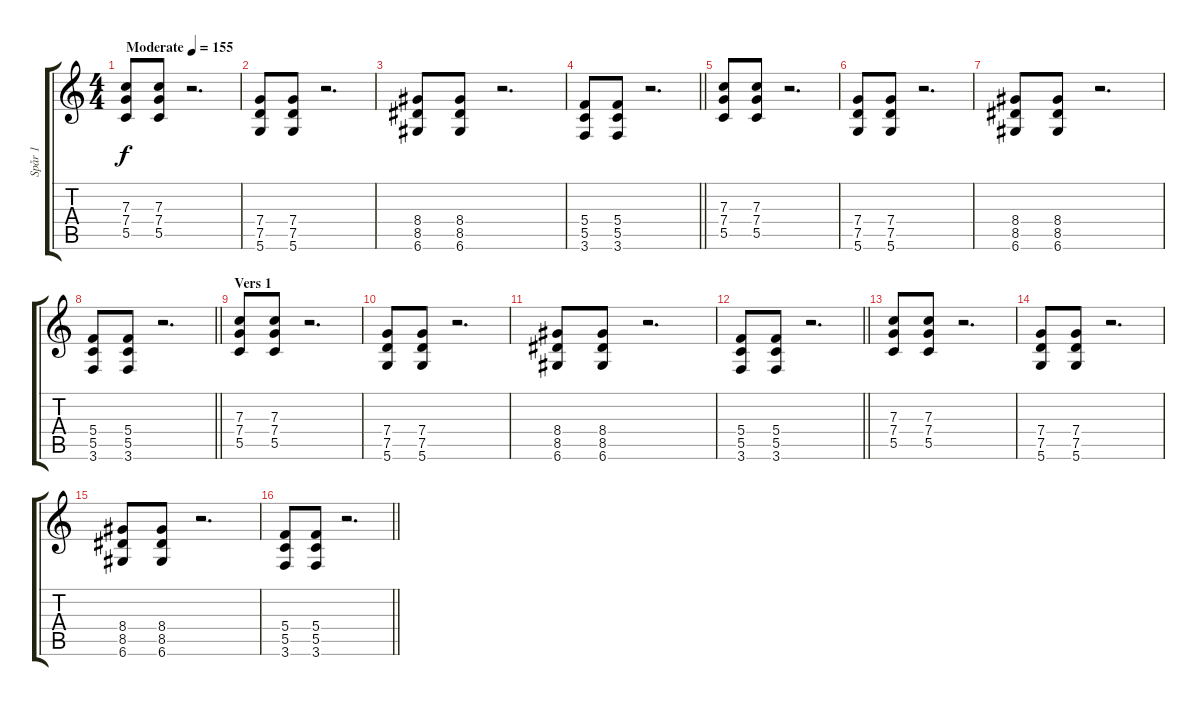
\track ("Spår 1" "Spår 1") {instrument distortionguitar}
\staff {score tabs}
\tuning (D4 A3 F3 C3 G2 D2) {hide}
\ts (4 4)
\tempo (155 "Moderate")
\clef g2
\ks c
(7.3 7.4 5.5).8{dy f instrument distortionguitar} (7.3 7.4 5.5).8 r.2{d} |
(7.4 7.5 5.6).8 (7.4 7.5 5.6).8 r.2{d} |
(8.4 8.5 6.6).8 (8.4 8.5 6.6).8 r.2{d} |
\barLineRight lightlight
(5.4 5.5 3.6).8 (5.4 5.5 3.6).8 r.2{d} |
(7.3 7.4 5.5).8 (7.3 7.4 5.5).8 r.2{d} |
(7.4 7.5 5.6).8 (7.4 7.5 5.6).8 r.2{d} |
(8.4 8.5 6.6).8 (8.4 8.5 6.6).8 r.2{d} |
\barLineRight lightlight
(5.4 5.5 3.6).8 (5.4 5.5 3.6).8 r.2{d} |
\section ("" "Vers 1")
(7.3 7.4 5.5).8 (7.3 7.4 5.5).8 r.2{d} |
(7.4 7.5 5.6).8 (7.4 7.5 5.6).8 r.2{d} |
(8.4 8.5 6.6).8 (8.4 8.5 6.6).8 r.2{d} |
\barLineRight lightlight
(5.4 5.5 3.6).8 (5.4 5.5 3.6).8 r.2{d} |
(7.3 7.4 5.5).8 (7.3 7.4 5.5).8 r.2{d} |
(7.4 7.5 5.6).8 (7.4 7.5 5.6).8 r.2{d} |
(8.4 8.5 6.6).8 (8.4 8.5 6.6).8 r.2{d} |
\barLineRight lightlight
(5.4 5.5 3.6).8 (5.4 5.5 3.6).8 r.2{d}
